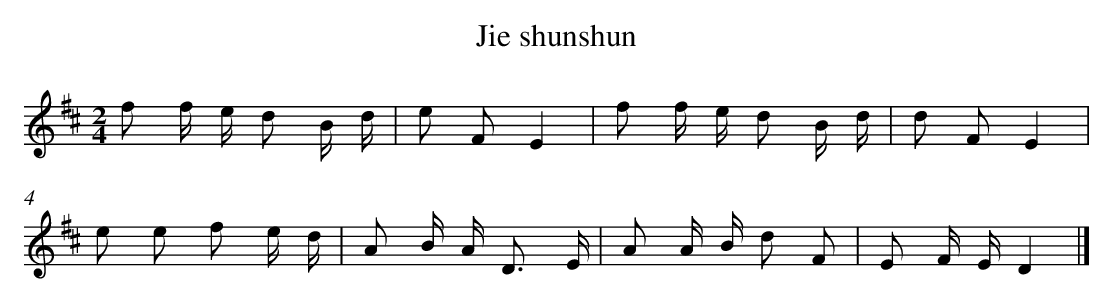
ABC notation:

X:1
T: Jie shunshun
L: 1/16
M: 2/4
K: D
f2 f e d2 B d [I:setbarnb 1]|
e2 F2E4 |
f2 f e d2 B d |
d2 F2E4 |
e2 e2 f2 e d |
A2 B A2< D2 E |
A2 A B d2 F2 |
E2 F ED4 |]
